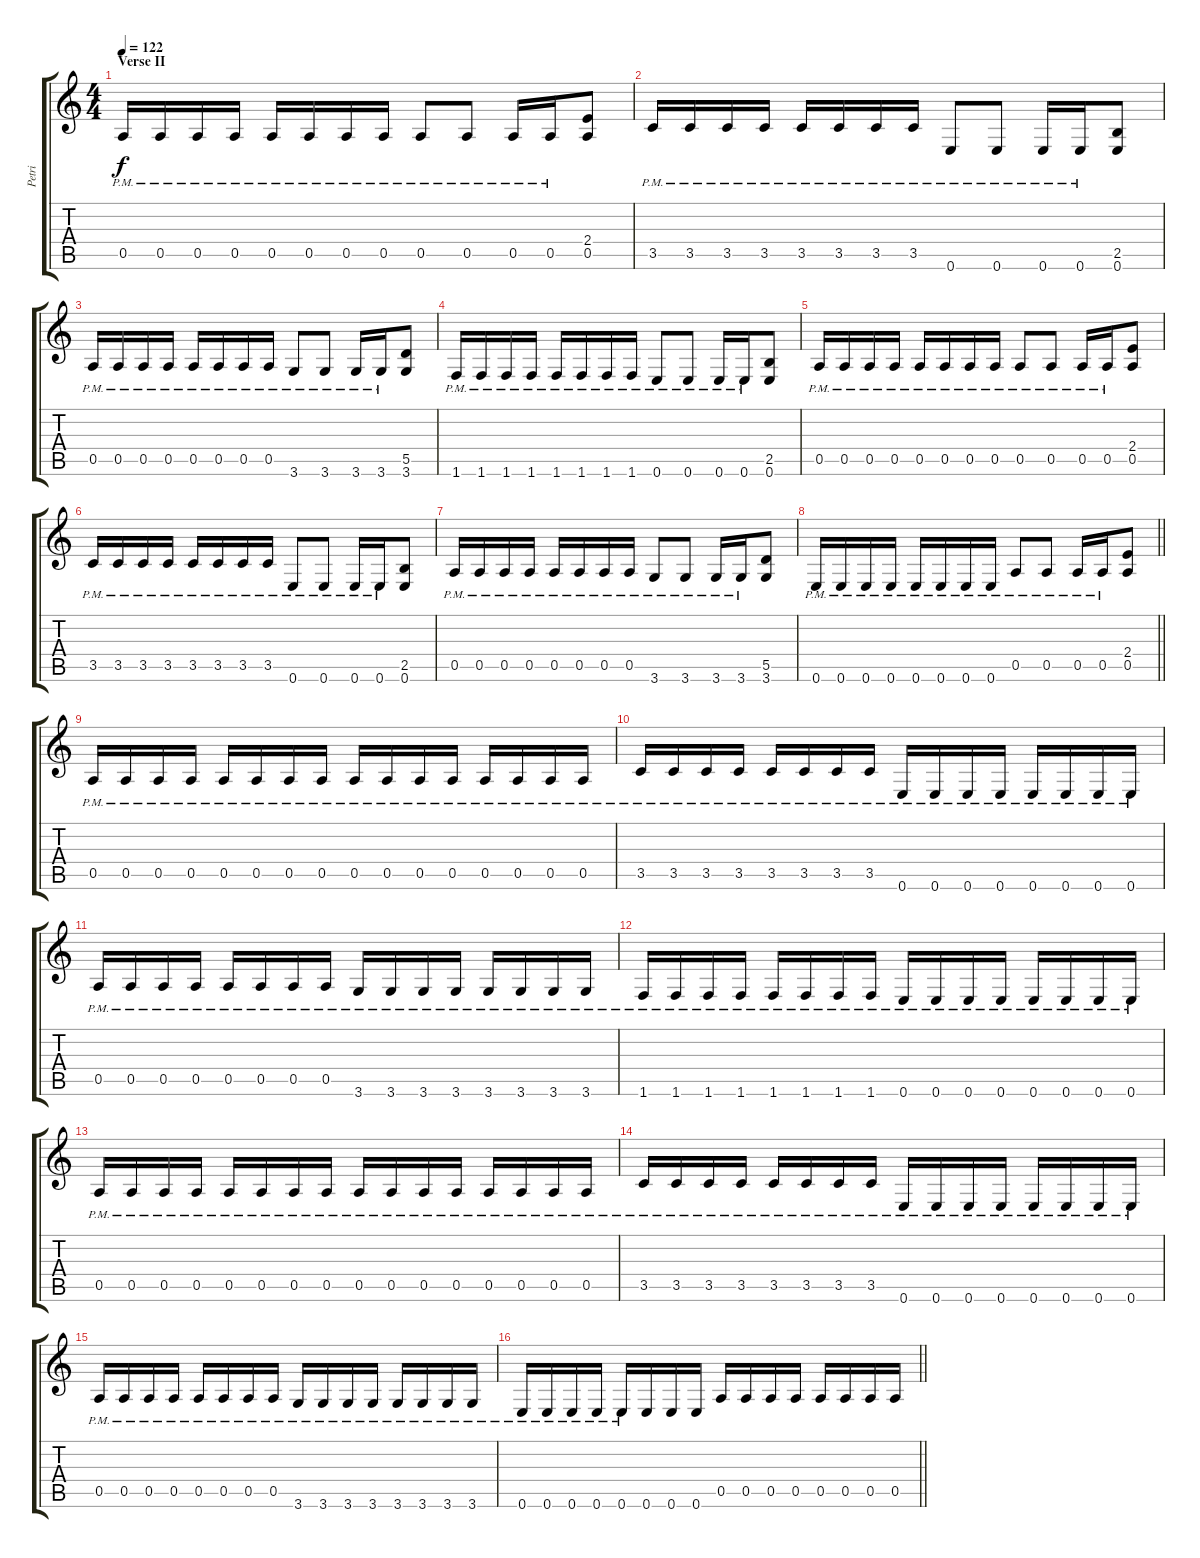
\track ("Petri" "Petri") {instrument distortionguitar}
\staff {score tabs}
\tuning (E4 B3 G3 D3 A2 E2) {hide}
\ts (4 4)
\section ("" "Verse II")
\tempo 122
\clef g2
\ks c
0.5{pm}.16{dy f volume 13} 0.5{pm}.16 0.5{pm}.16 0.5{pm}.16 0.5{pm}.16 0.5{pm}.16 0.5{pm}.16 0.5{pm}.16 0.5{pm}.8 0.5{pm}.8 0.5{pm}.16 0.5{pm}.16 (2.4 0.5).8 |
3.5{pm}.16 3.5{pm}.16 3.5{pm}.16 3.5{pm}.16 3.5{pm}.16 3.5{pm}.16 3.5{pm}.16 3.5{pm}.16 0.6{pm}.8 0.6{pm}.8 0.6{pm}.16 0.6{pm}.16 (2.5 0.6).8 |
0.5{pm}.16 0.5{pm}.16 0.5{pm}.16 0.5{pm}.16 0.5{pm}.16 0.5{pm}.16 0.5{pm}.16 0.5{pm}.16 3.6{pm}.8 3.6{pm}.8 3.6{pm}.16 3.6{pm}.16 (5.5 3.6).8 |
1.6{pm}.16 1.6{pm}.16 1.6{pm}.16 1.6{pm}.16 1.6{pm}.16 1.6{pm}.16 1.6{pm}.16 1.6{pm}.16 0.6{pm}.8 0.6{pm}.8 0.6{pm}.16 0.6{pm}.16 (2.5 0.6).8 |
0.5{pm}.16 0.5{pm}.16 0.5{pm}.16 0.5{pm}.16 0.5{pm}.16 0.5{pm}.16 0.5{pm}.16 0.5{pm}.16 0.5{pm}.8 0.5{pm}.8 0.5{pm}.16 0.5{pm}.16 (2.4 0.5).8 |
3.5{pm}.16 3.5{pm}.16 3.5{pm}.16 3.5{pm}.16 3.5{pm}.16 3.5{pm}.16 3.5{pm}.16 3.5{pm}.16 0.6{pm}.8 0.6{pm}.8 0.6{pm}.16 0.6{pm}.16 (2.5 0.6).8 |
0.5{pm}.16 0.5{pm}.16 0.5{pm}.16 0.5{pm}.16 0.5{pm}.16 0.5{pm}.16 0.5{pm}.16 0.5{pm}.16 3.6{pm}.8 3.6{pm}.8 3.6{pm}.16 3.6{pm}.16 (5.5 3.6).8 |
\barLineRight lightlight
0.6{pm}.16 0.6{pm}.16 0.6{pm}.16 0.6{pm}.16 0.6{pm}.16 0.6{pm}.16 0.6{pm}.16 0.6{pm}.16 0.5{pm}.8 0.5{pm}.8 0.5{pm}.16 0.5{pm}.16 (2.4 0.5).8 |
\section ("" "")
0.5{pm}.16 0.5{pm}.16 0.5{pm}.16 0.5{pm}.16 0.5{pm}.16 0.5{pm}.16 0.5{pm}.16 0.5{pm}.16 0.5{pm}.16 0.5{pm}.16 0.5{pm}.16 0.5{pm}.16 0.5{pm}.16 0.5{pm}.16 0.5{pm}.16 0.5{pm}.16 |
3.5{pm}.16 3.5{pm}.16 3.5{pm}.16 3.5{pm}.16 3.5{pm}.16 3.5{pm}.16 3.5{pm}.16 3.5{pm}.16 0.6{pm}.16 0.6{pm}.16 0.6{pm}.16 0.6{pm}.16 0.6{pm}.16 0.6{pm}.16 0.6{pm}.16 0.6{pm}.16 |
0.5{pm}.16 0.5{pm}.16 0.5{pm}.16 0.5{pm}.16 0.5{pm}.16 0.5{pm}.16 0.5{pm}.16 0.5{pm}.16 3.6{pm}.16 3.6{pm}.16 3.6{pm}.16 3.6{pm}.16 3.6{pm}.16 3.6{pm}.16 3.6{pm}.16 3.6{pm}.16 |
1.6{pm}.16 1.6{pm}.16 1.6{pm}.16 1.6{pm}.16 1.6{pm}.16 1.6{pm}.16 1.6{pm}.16 1.6{pm}.16 0.6{pm}.16 0.6{pm}.16 0.6{pm}.16 0.6{pm}.16 0.6{pm}.16 0.6{pm}.16 0.6{pm}.16 0.6{pm}.16 |
0.5{pm}.16 0.5{pm}.16 0.5{pm}.16 0.5{pm}.16 0.5{pm}.16 0.5{pm}.16 0.5{pm}.16 0.5{pm}.16 0.5{pm}.16 0.5{pm}.16 0.5{pm}.16 0.5{pm}.16 0.5{pm}.16 0.5{pm}.16 0.5{pm}.16 0.5{pm}.16 |
3.5{pm}.16 3.5{pm}.16 3.5{pm}.16 3.5{pm}.16 3.5{pm}.16 3.5{pm}.16 3.5{pm}.16 3.5{pm}.16 0.6{pm}.16 0.6{pm}.16 0.6{pm}.16 0.6{pm}.16 0.6{pm}.16 0.6{pm}.16 0.6{pm}.16 0.6{pm}.16 |
0.5{pm}.16 0.5{pm}.16 0.5{pm}.16 0.5{pm}.16 0.5{pm}.16 0.5{pm}.16 0.5{pm}.16 0.5{pm}.16 3.6{pm}.16 3.6{pm}.16 3.6{pm}.16 3.6{pm}.16 3.6{pm}.16 3.6{pm}.16 3.6{pm}.16 3.6{pm}.16 |
\barLineRight lightlight
0.6{pm}.16 0.6{pm}.16 0.6{pm}.16 0.6{pm}.16 0.6{pm}.16 0.6.16 0.6.16 0.6.16 0.5.16 0.5.16 0.5.16 0.5.16 0.5.16 0.5.16 0.5.16 0.5.16
